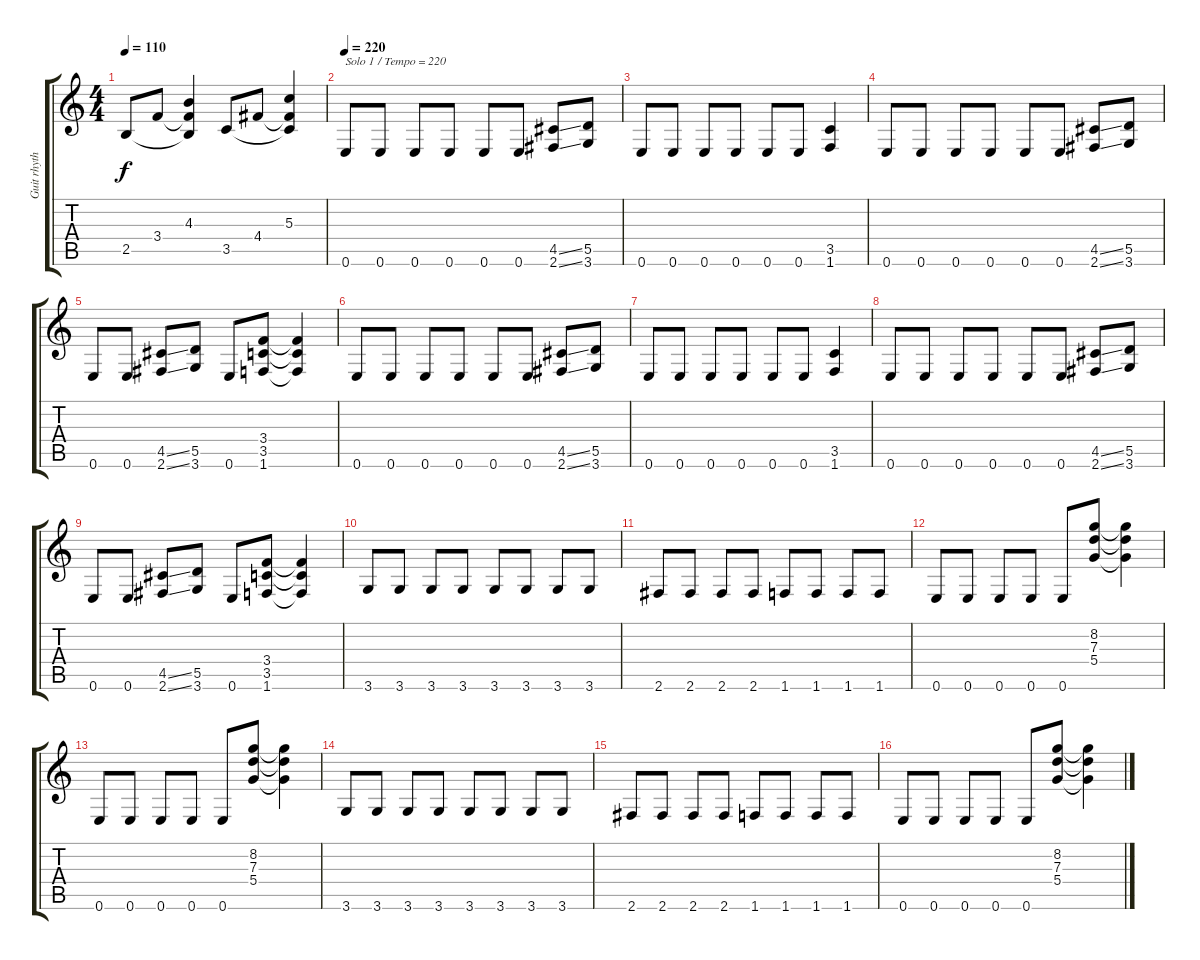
\track ("Guit rhythm" "Guit rhyth") {instrument overdrivenguitar}
\staff {score tabs}
\tuning (E4 B3 G3 D3 A2 E2) {hide}
\ts (4 4)
\tempo 110
\clef g2
\ks c
2.5.8{dy f} 3.4.8 (4.3 3.4{t} 2.5{t}).4 3.5.8 4.4.8 (5.3 4.4{t} 3.5{t}).4 |
\tempo 220
0.6.8{txt "Solo 1 / Tempo = 220"} 0.6.8 0.6.8 0.6.8 0.6.8 0.6.8 (4.5{ss} 2.6{ss}).8 (5.5 3.6).8 |
0.6.8 0.6.8 0.6.8 0.6.8 0.6.8 0.6.8 (3.5 1.6).4 |
0.6.8 0.6.8 0.6.8 0.6.8 0.6.8 0.6.8 (4.5{ss} 2.6{ss}).8 (5.5 3.6).8 |
0.6.8 0.6.8 (4.5{ss} 2.6{ss}).8 (5.5 3.6).8 0.6.8 (3.4 3.5 1.6).8 (3.4{t} 3.5{t} 1.6{t}).4 |
0.6.8 0.6.8 0.6.8 0.6.8 0.6.8 0.6.8 (4.5{ss} 2.6{ss}).8 (5.5 3.6).8 |
0.6.8 0.6.8 0.6.8 0.6.8 0.6.8 0.6.8 (3.5 1.6).4 |
0.6.8 0.6.8 0.6.8 0.6.8 0.6.8 0.6.8 (4.5{ss} 2.6{ss}).8 (5.5 3.6).8 |
0.6.8 0.6.8 (4.5{ss} 2.6{ss}).8 (5.5 3.6).8 0.6.8 (3.4 3.5 1.6).8 (3.4{t} 3.5{t} 1.6{t}).4 |
3.6.8 3.6.8 3.6.8 3.6.8 3.6.8 3.6.8 3.6.8 3.6.8 |
2.6.8 2.6.8 2.6.8 2.6.8 1.6.8 1.6.8 1.6.8 1.6.8 |
0.6.8 0.6.8 0.6.8 0.6.8 0.6.8 (8.2 7.3 5.4).8 (8.2{t} 7.3{t} 5.4{t}).4 |
0.6.8 0.6.8 0.6.8 0.6.8 0.6.8 (8.2 7.3 5.4).8 (8.2{t} 7.3{t} 5.4{t}).4 |
3.6.8 3.6.8 3.6.8 3.6.8 3.6.8 3.6.8 3.6.8 3.6.8 |
2.6.8 2.6.8 2.6.8 2.6.8 1.6.8 1.6.8 1.6.8 1.6.8 |
0.6.8 0.6.8 0.6.8 0.6.8 0.6.8 (8.2 7.3 5.4).8 (8.2{t} 7.3{t} 5.4{t}).4
